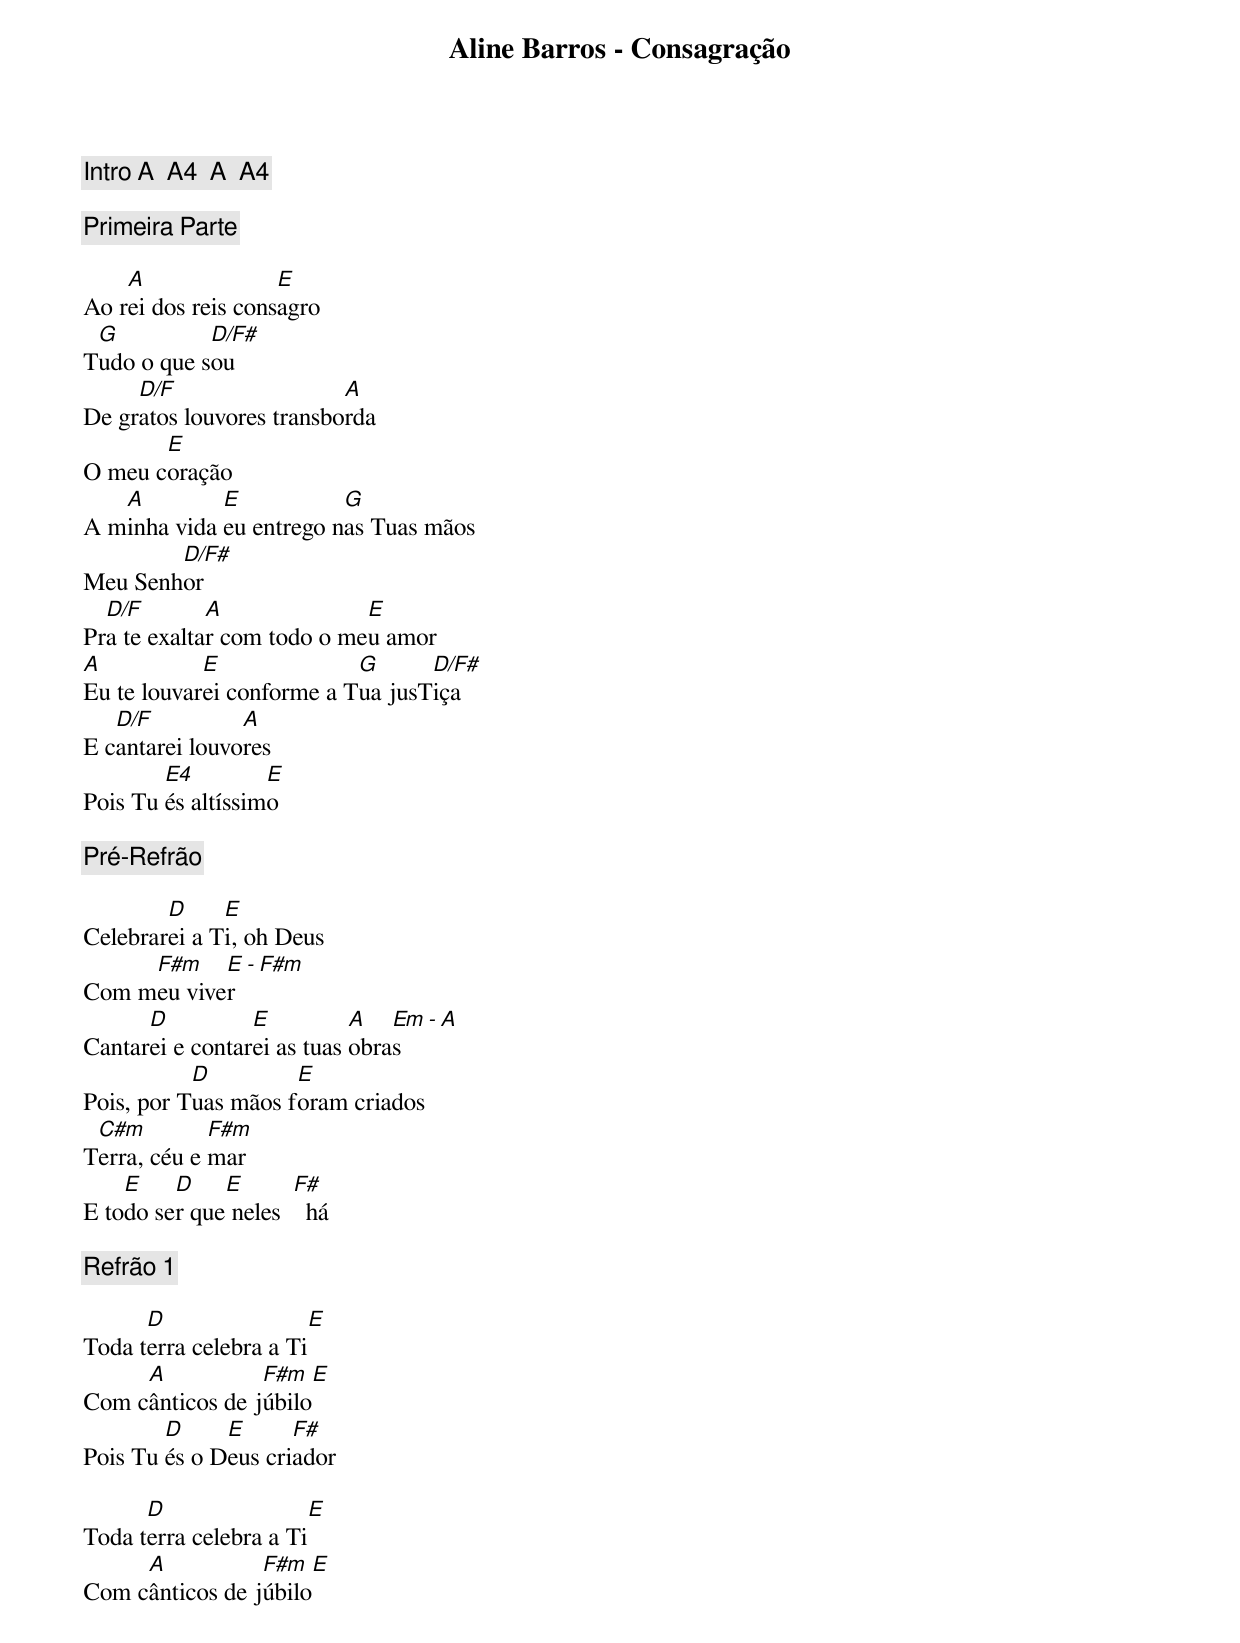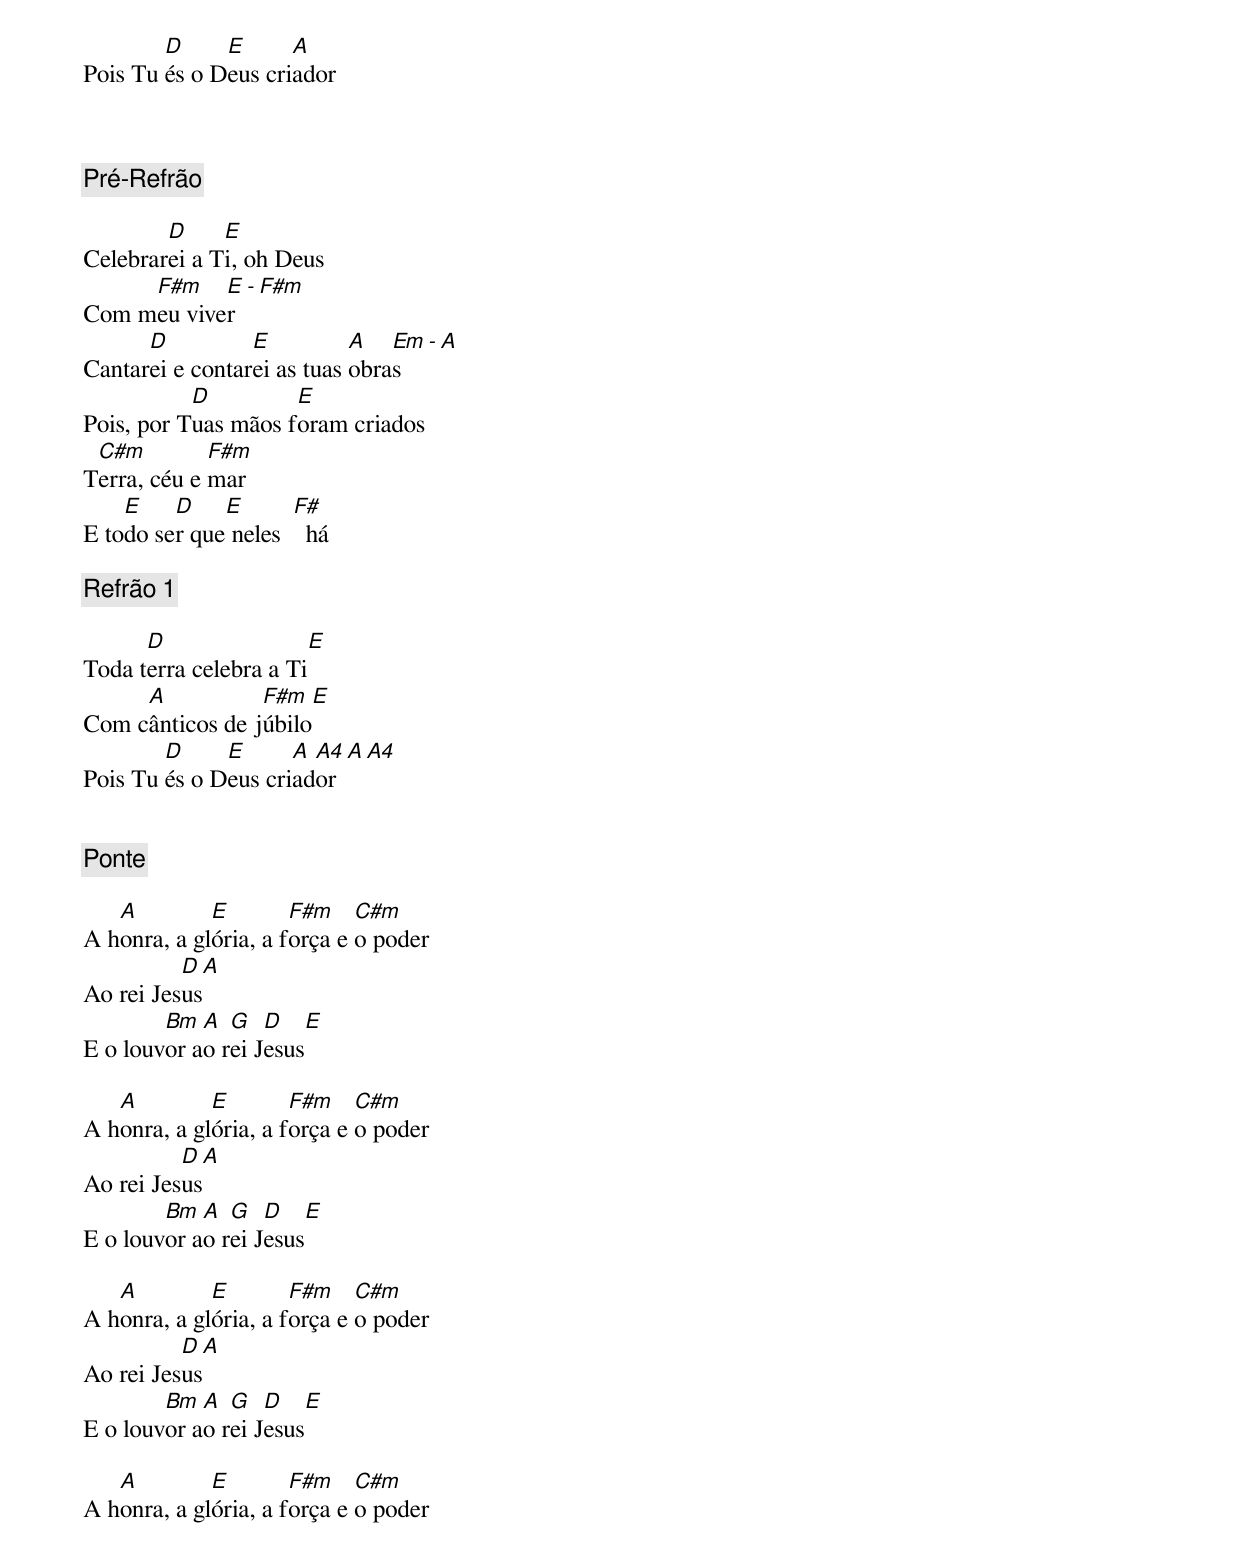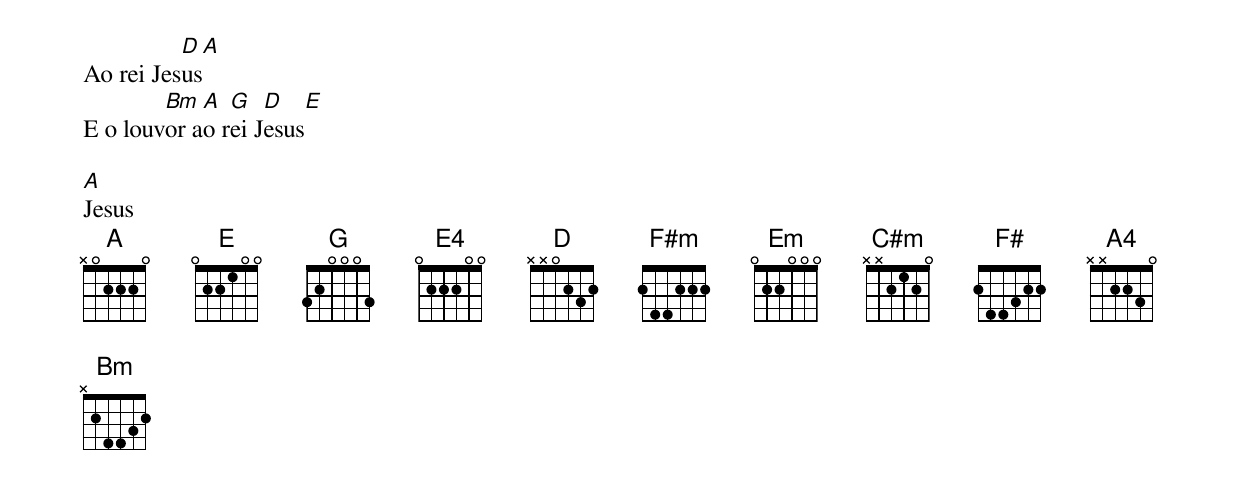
Aline Barros - Consagração

[Intro] A  A4  A  A4

[Primeira Parte]

    A               E
Ao rei dos reis consagro
 G          D/F#
Tudo o que sou
     D/F                  A
De gratos louvores transborda
       E
O meu coração
   A         E           G
A minha vida eu entrego nas Tuas mãos
        D/F#
Meu Senhor
  D/F        A              E
Pra te exaltar com todo o meu amor
A           E              G      D/F#
Eu te louvarei conforme a Tua jusTiça
   D/F          A
E cantarei louvores
        E4         E
Pois Tu és altíssimo

[Pré-Refrão]

        D     E
Celebrarei a Ti, oh Deus
     F#m    E - F#m
Com meu viver
      D          E          A   Em - A
Cantarei e contarei as tuas obras
           D         E
Pois, por Tuas mãos foram criados
 C#m         F#m
Terra, céu e mar
    E    D    E       F#
E todo ser que neles    há

[Refrão 1]

      D                 E
Toda terra celebra a Ti
     A           F#m  E
Com cânticos de júbilo
        D     E      F#
Pois Tu és o Deus criador

      D                 E
Toda terra celebra a Ti
     A           F#m  E
Com cânticos de júbilo
        D     E      A
Pois Tu és o Deus criador



[Pré-Refrão]

        D     E
Celebrarei a Ti, oh Deus
     F#m    E - F#m
Com meu viver
      D          E          A   Em - A
Cantarei e contarei as tuas obras
           D         E
Pois, por Tuas mãos foram criados
 C#m         F#m
Terra, céu e mar
    E    D    E       F#
E todo ser que neles    há

[Refrão 1]

      D                 E
Toda terra celebra a Ti
     A           F#m  E
Com cânticos de júbilo
        D     E      A A4 A A4
Pois Tu és o Deus criador


[Ponte]

   A         E        F#m    C#m
A honra, a glória, a força e o poder
          D  A
Ao rei Jesus
        Bm  A  G   D   E
E o louvor ao rei Jesus

   A         E        F#m    C#m
A honra, a glória, a força e o poder
          D  A
Ao rei Jesus
        Bm  A  G   D   E
E o louvor ao rei Jesus

   A         E        F#m    C#m
A honra, a glória, a força e o poder
          D  A
Ao rei Jesus
        Bm  A  G   D   E
E o louvor ao rei Jesus

   A         E        F#m    C#m
A honra, a glória, a força e o poder
          D  A
Ao rei Jesus
        Bm  A  G   D   E
E o louvor ao rei Jesus

A
Jesus
